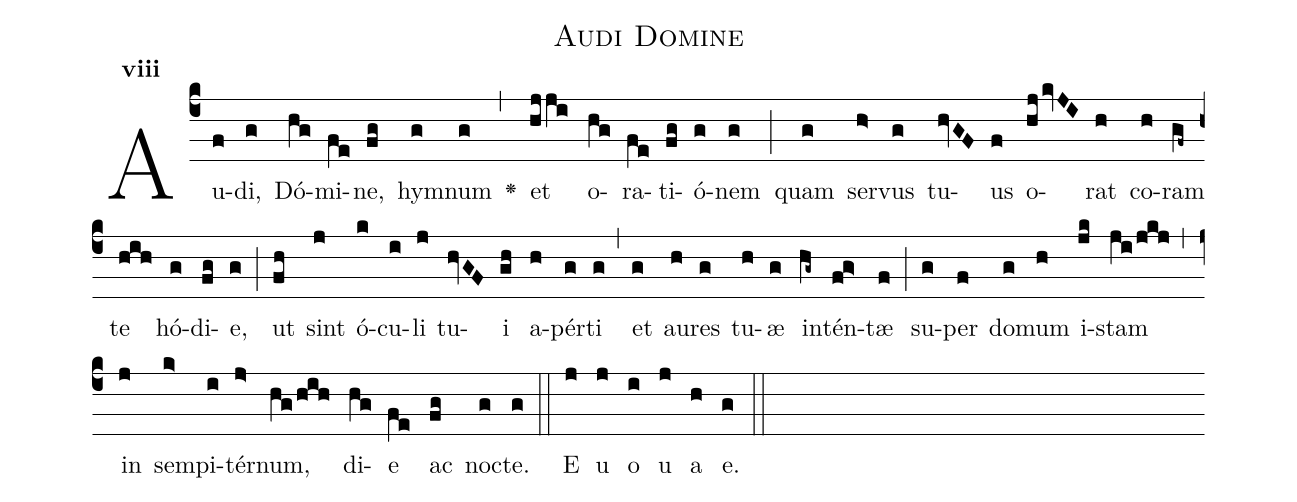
name:Audi Domine;
office-part:Antiphona;
mode:8;
%%
initial-style: 1;
name: Audi Domine;
book: Antiphonae & Responsoria/Tomus IV, p. 30;
occasion: Dominica XVII per Annum;
office-part: 1V Ant M-I ad lib;
annotation: 8g;
centering-scheme: english;
font: OFLSortsMillGoudy;
height: 11;
width: 4.5;
%%
(c4)Au(f)di,(g) Dó(hg)mi(fe)ne,(fg) hym(g)num(g) <v>\greheightstar</v>(,) et(hjji) o(hg)ra(fe)ti(fg)ó(g)nem(g) (;) quam(g) ser(h>)vus(g) tu(hvGF)us(f) o(hjkvJI)rat(h) co(h)ram(gf~) te(hih) hó(g)di(fg)e,(g) (;) ut(fh) sint(j) ó(k)cu(i)li(j) tu(hvGF)i(gh) a(h)pér(g)ti(g) (,) et(g) au(h)res(g) tu(h)æ(g) in(hg~)tén(fg>)tæ(f) (;) su(g)per(f) do(g)mum(h) i(jk)stam(ji/jkj) (,) in(j) sem(k>)pi(i)tér(j>)num,(hg/hih) di(hg)e(fe) ac(fg) no(g)cte.(g) (::) E(j) u(j) o(i) u(j) a(h) e.(g) (::)
